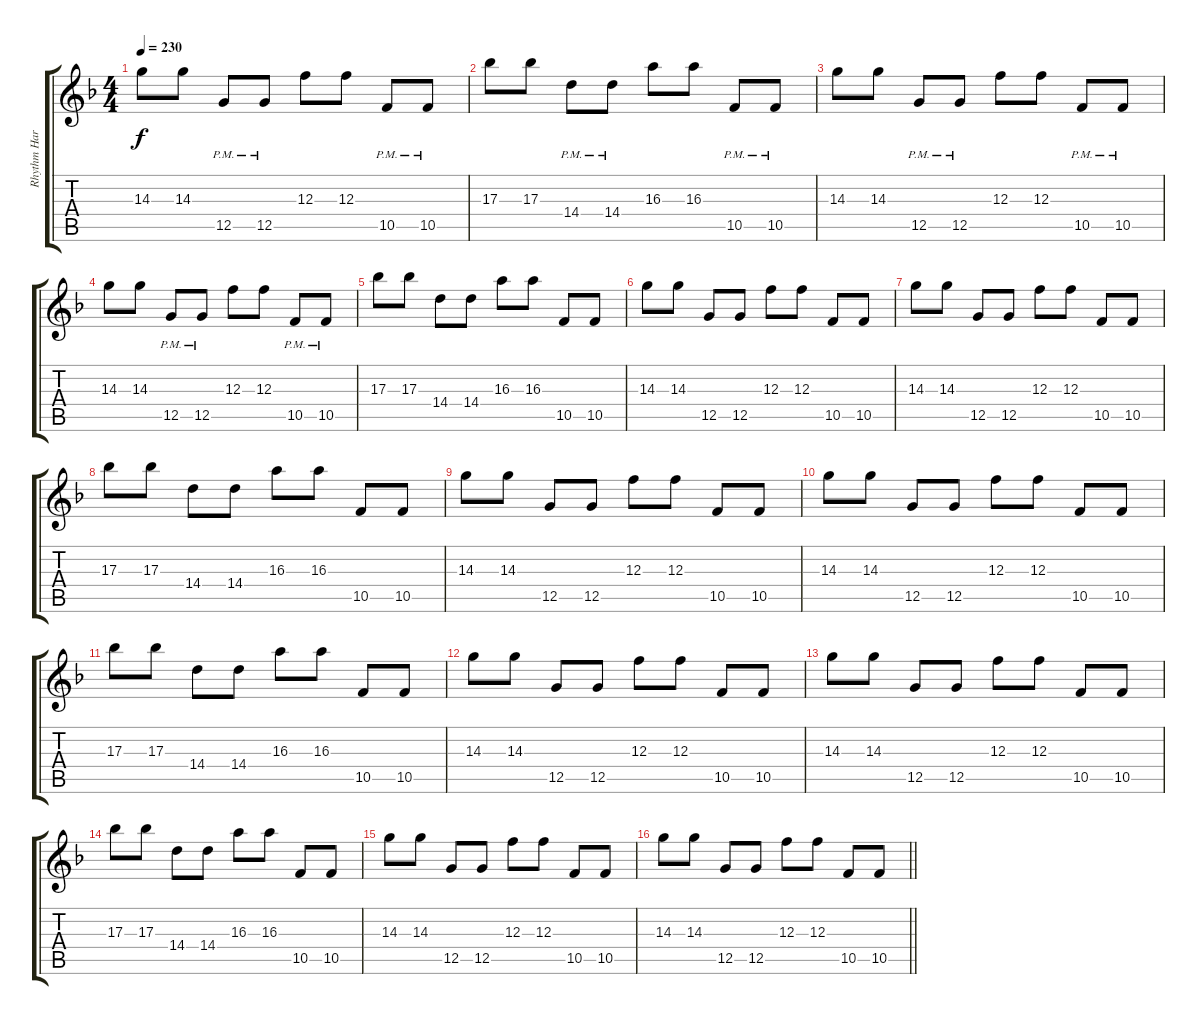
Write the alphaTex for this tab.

\track ("Rhythm Harmony" "Rhythm Har") {instrument distortionguitar}
\staff {score tabs}
\tuning (D4 A3 F3 C3 G2 D2) {hide}
\ts (4 4)
\tempo 230
\clef g2
\ks f
14.3.8{dy f} 14.3.8 12.5{pm}.8 12.5{pm}.8 12.3.8 12.3.8 10.5{pm}.8 10.5{pm}.8 |
17.3.8 17.3.8 14.4{pm}.8 14.4{pm}.8 16.3.8 16.3.8 10.5{pm}.8 10.5{pm}.8 |
14.3.8 14.3.8 12.5{pm}.8 12.5{pm}.8 12.3.8 12.3.8 10.5{pm}.8 10.5{pm}.8 |
14.3.8 14.3.8 12.5{pm}.8 12.5{pm}.8 12.3.8 12.3.8 10.5{pm}.8 10.5{pm}.8 |
17.3.8 17.3.8 14.4.8 14.4.8 16.3.8 16.3.8 10.5.8 10.5.8 |
14.3.8 14.3.8 12.5.8 12.5.8 12.3.8 12.3.8 10.5.8 10.5.8 |
14.3.8 14.3.8 12.5.8 12.5.8 12.3.8 12.3.8 10.5.8 10.5.8 |
17.3.8 17.3.8 14.4.8 14.4.8 16.3.8 16.3.8 10.5.8 10.5.8 |
14.3.8 14.3.8 12.5.8 12.5.8 12.3.8 12.3.8 10.5.8 10.5.8 |
14.3.8 14.3.8 12.5.8 12.5.8 12.3.8 12.3.8 10.5.8 10.5.8 |
17.3.8 17.3.8 14.4.8 14.4.8 16.3.8 16.3.8 10.5.8 10.5.8 |
14.3.8 14.3.8 12.5.8 12.5.8 12.3.8 12.3.8 10.5.8 10.5.8 |
14.3.8 14.3.8 12.5.8 12.5.8 12.3.8 12.3.8 10.5.8 10.5.8 |
17.3.8 17.3.8 14.4.8 14.4.8 16.3.8 16.3.8 10.5.8 10.5.8 |
14.3.8 14.3.8 12.5.8 12.5.8 12.3.8 12.3.8 10.5.8 10.5.8 |
\barLineRight lightlight
14.3.8 14.3.8 12.5.8 12.5.8 12.3.8 12.3.8 10.5.8 10.5.8
